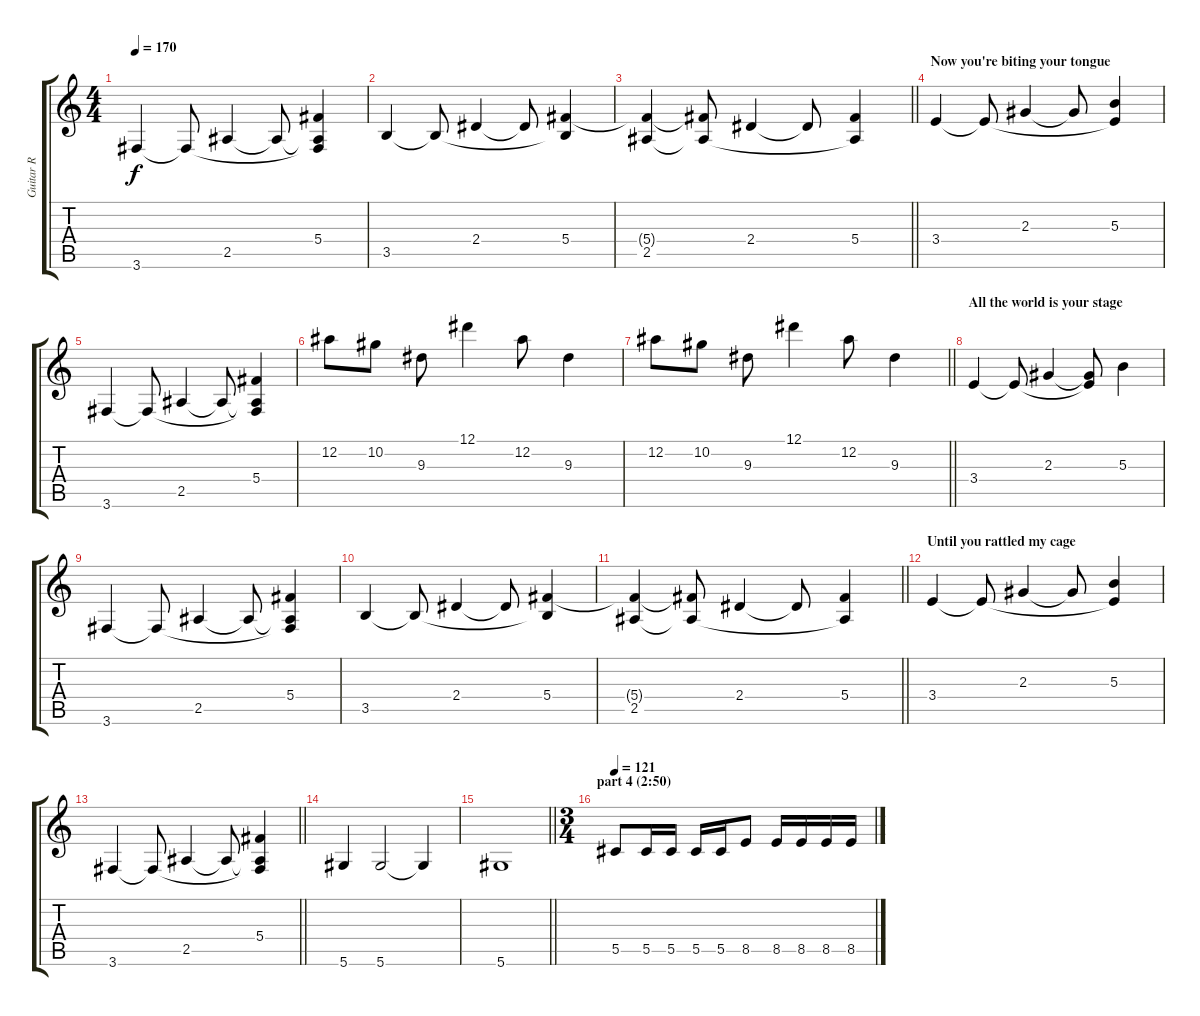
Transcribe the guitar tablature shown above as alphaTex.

\track ("Guitar R" "Guitar R") {instrument overdrivenguitar}
\staff {score tabs}
\tuning (Eb4 Bb3 Gb3 Db3 Ab2 Eb2) {hide}
\ts (4 4)
\tempo 170
\clef g2
\ks c
3.6.4{dy f} 3.6{t}.8 2.5.4 2.5{t}.8 (5.4 2.5{t} 3.6{t}).4 |
3.5.4 3.5{t}.8 2.4.4 2.4{t}.8 (5.4 3.5{t}).4 |
\barLineRight lightlight
(5.4{t} 2.5).4 (5.4{t} 2.5{t}).8 2.4.4 2.4{t}.8 (5.4 2.5{t}).4 |
\section ("" "Now you're biting your tongue ")
3.4.4 3.4{t}.8 2.3.4 2.3{t}.8 (5.3 3.4{t}).4 |
3.6.4 3.6{t}.8 2.5.4 2.5{t}.8 (5.4 2.5{t} 3.6{t}).4 |
12.2.8 10.2.8 9.3.8 12.1.4 12.2.8 9.3.4 |
\barLineRight lightlight
12.2.8 10.2.8 9.3.8 12.1.4 12.2.8 9.3.4 |
\section ("" "All the world is your stage")
3.4.4 3.4{t}.8 2.3.4 (2.3{t} 3.4{t}).8 5.3.4 |
3.6.4 3.6{t}.8 2.5.4 2.5{t}.8 (5.4 2.5{t} 3.6{t}).4 |
3.5.4 3.5{t}.8 2.4.4 2.4{t}.8 (5.4 3.5{t}).4 |
\barLineRight lightlight
(5.4{t} 2.5).4 (5.4{t} 2.5{t}).8 2.4.4 2.4{t}.8 (5.4 2.5{t}).4 |
\section ("" "Until you rattled my cage ")
3.4.4 3.4{t}.8 2.3.4 2.3{t}.8 (5.3 3.4{t}).4 |
\barLineRight lightlight
3.6.4 3.6{t}.8 2.5.4 2.5{t}.8 (5.4 2.5{t} 3.6{t}).4 |
5.6.4 5.6.2 5.6{t}.4 |
\barLineRight lightlight
5.6.1 |
\ts (3 4)
\section ("" "part 4 (2:50)")
\tempo 121
5.5.8 5.5.16 5.5.16 5.5.16 5.5.16 8.5.8 8.5.16 8.5.16 8.5.16 8.5.16
